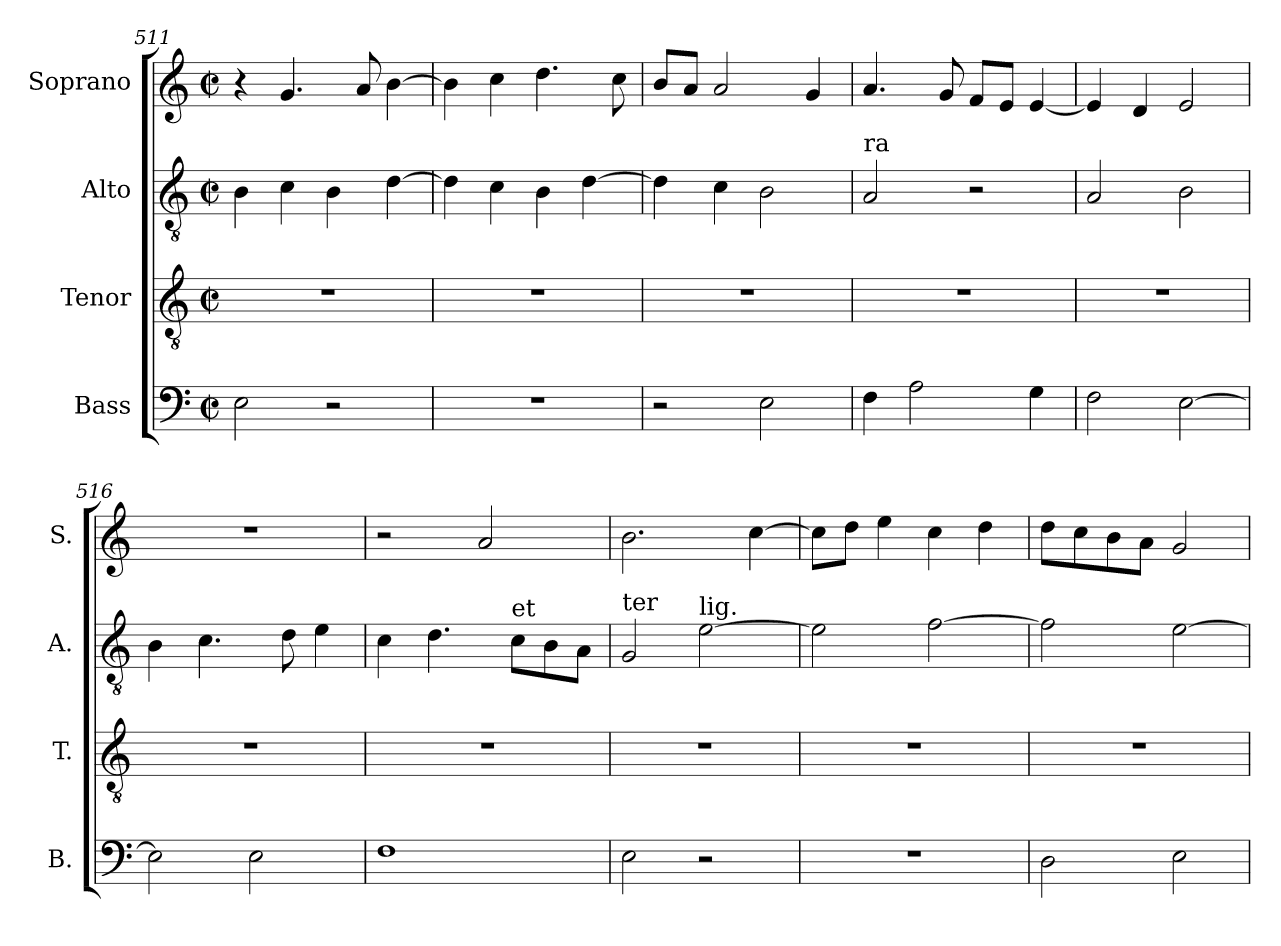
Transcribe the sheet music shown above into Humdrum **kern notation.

**kern	**kern	**kern	**kern
*part4	*part3	*part2	*part1
*staff4	*staff3	*staff2	*staff1
*I"Bass	*I"Tenor	*I"Alto	*I"Soprano
*I'B.	*I'T.	*I'A.	*I'S.
*clefF4	*clefGv2	*clefGv2	*clefG2
*k[]	*k[]	*k[]	*k[]
*C:	*C:	*C:	*C:
*M2/2	*M2/2	*M2/2	*M2/2
*met(c|)	*met(c|)	*met(c|)	*met(c|)
=511	=511	=511	=511
2E\	1r	4B\	4r
.	.	4c\	4.g/
2r	.	4B\	.
.	.	.	8a/
.	.	[>4d\	[>4b\
=512	=512	=512	=512
1r	1r	4d\]	4b\]
.	.	4c\	4cc\
.	.	4B\	4.dd\
.	.	[>4d\	.
.	.	.	8cc\
!!LO:PB:g=z
=513	=513	=513	=513
2r	1r	4d\]	8b/L
.	.	.	8a/J
.	.	4c\	2a/
2E\	.	2B\	.
.	.	.	4g/
=514	=514	=514	=514
!	!	!LO:TX:a:t=ra	!
4F\	1r	2A/	4.a/
2A\	.	.	.
.	.	.	8g/
.	.	2r	8f/L
.	.	.	8e/J
4G\	.	.	[<4e/
=515	=515	=515	=515
2F\	1r	2A/	4e/]
.	.	.	4d/
[>2E\	.	2B\	2e/
=516	=516	=516	=516
2E\]	1r	4B\	1r
.	.	4.c\	.
2E\	.	.	.
.	.	8d\	.
.	.	4e\	.
=517	=517	=517	=517
1F	1r	4c\	2r
.	.	4.d\	.
.	.	.	2a/
!	!	!LO:TX:a:t=et	!
.	.	8c\L	.
.	.	8B\	.
.	.	8A\J	.
=518	=518	=518	=518
!	!	!LO:TX:a:t=ter	!
2E\	1r	2G/	2.b\
!	!	!LO:TX:a:t=lig.	!
2r	.	[>2e\	.
.	.	.	[>4cc\
=519	=519	=519	=519
1r	1r	2e\]	8cc\L]
.	.	.	8dd\J
.	.	.	4ee\
.	.	[<2f\	4cc\
.	.	.	4dd\
!!LO:LB:g=z
=520	=520	=520	=520
2D\	1r	2f\]	8dd\L
.	.	.	8cc\
.	.	.	8b\
.	.	.	8a\J
2E\	.	[>2e\	2g/
=	=	=	=
*-	*-	*-	*-
